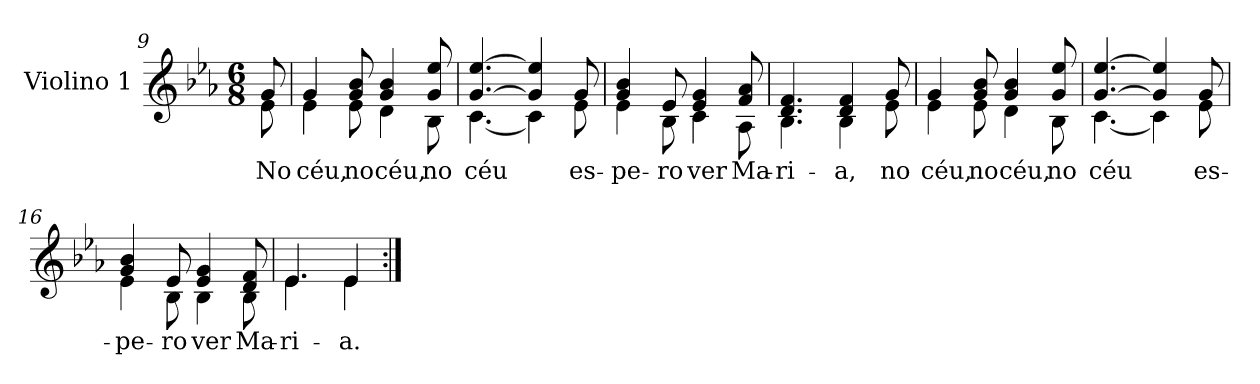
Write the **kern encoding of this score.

**kern	**text
*part1	*part1
*staff1	*staff1
*I"Violino 1	*
*I'Vno. 1	*
*clefG2	*
*k[b-e-a-]	*
*E-:	*
*M6/8	*
=9	=9
!	!LO:LY:b:color=#000000
*^	*
8gi/	8e-i\	No
=10	=10	=10
!	!	!LO:LY:b:color=#000000
4gi/	4e-i\	céu,
!	!	!LO:LY:b:color=#000000
8gi/ 8b-i	8e-i\	no
!	!	!LO:LY:b:color=#000000
4gi/ 4b-i	4di\	céu,
!	!	!LO:LY:b:color=#000000
8gi/ 8ee-i	8B-i\	no
=11	=11	=11
!	!	!LO:LY:b:color=#000000
[>4.gi/ [>4.ee-i	[<4.ci\	céu
4gi/] 4ee-i]	4ci\]	.
!	!	!LO:LY:b:color=#000000
8gi/	8e-i\	es-
!!LO:LB:g=z	!!
=12	=12	=12
!	!	!LO:LY:b:color=#000000
4gi/ 4b-i	4e-i\	-pe-
!	!	!LO:LY:b:color=#000000
8e-i/	8B-i\	-ro
!	!	!LO:LY:b:color=#000000
4e-i/ 4gi	4ci\	ver
!	!	!LO:LY:b:color=#000000
8fi/ 8a-i	8A-i\	Ma-
=13	=13	=13
!	!	!LO:LY:b:color=#000000
4.di/ 4.fi	4.B-i\	-ri-
!	!	!LO:LY:b:color=#000000
4di/ 4fi	4B-i\	-a,
!	!	!LO:LY:b:color=#000000
8gi/	8e-i\	no
=14	=14	=14
!	!	!LO:LY:b:color=#000000
4gi/	4e-i\	céu,
!	!	!LO:LY:b:color=#000000
8gi/ 8b-i	8e-i\	no
!	!	!LO:LY:b:color=#000000
4gi/ 4b-i	4di\	céu,
!	!	!LO:LY:b:color=#000000
8gi/ 8ee-i	8B-i\	no
=15	=15	=15
!	!	!LO:LY:b:color=#000000
[>4.gi/ [>4.ee-i	[<4.ci\	céu
4gi/] 4ee-i]	4ci\]	.
!	!	!LO:LY:b:color=#000000
8gi/	8e-i\	es-
=16	=16	=16
!	!	!LO:LY:b:color=#000000
4gi/ 4b-i	4e-i\	-pe-
!	!	!LO:LY:b:color=#000000
8e-i/	8B-i\	-ro
!	!	!LO:LY:b:color=#000000
4e-i/ 4gi	4B-i\	ver
!	!	!LO:LY:b:color=#000000
8di/ 8fi	8B-i\	Ma-
=17	=17	=17
!	!	!LO:LY:b:color=#000000
4.e-i/	4.e-i\	-ri-
!	!	!LO:LY:b:color=#000000
4e-i/	4e-i\	-a.
*v	*v	*
=:|!	=:|!
*-	*-
